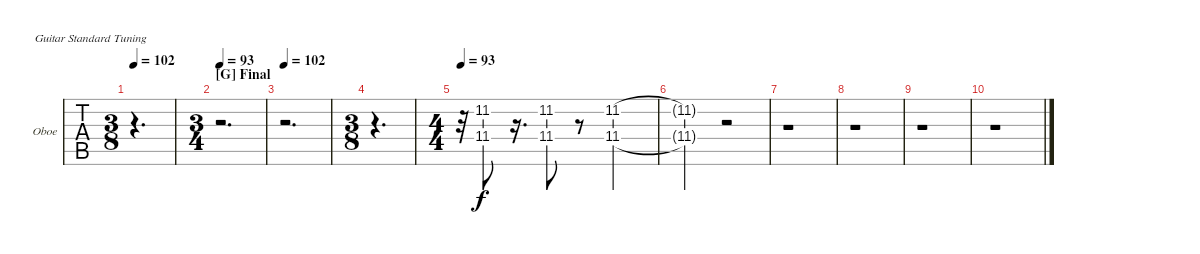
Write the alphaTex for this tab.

\defaultSystemsLayout 4
\bracketExtendMode nobrackets
\firstSystemTrackNameOrientation horizontal
\otherSystemsTrackNameOrientation horizontal
\track ("Oboe" "Oboe") {instrument oboe}
\staff {tabs}
\tuning (E4 B3 G3 D3 A2 E2)
\ts (3 8)
\beaming (8 3)
\tempo 102
\clef g2
\ks c
r.4{d dy f} |
\ts (3 4)
\beaming (8 2 2 2)
\section ("G" "Final")
\tempo (93 0.00625)
r.2{d} |
\tempo 102
r.2{d} |
\ts (3 8)
\beaming (8 3)
r.4{d} |
\ts (4 4)
\beaming (8 2 2 2 2)
\tempo 93
r.32 (11.2{acc #} 11.4{acc #}).8 r.16{d} (11.2{acc #} 11.4{acc #}).8 r.8 (11.2{acc #} 11.4{acc #}).2 |
(11.2{t acc #} 11.4{t acc #}).2 r.2 |
\scale
0.915986 r.1 |
\scale
0.606545 r.1 |
\scale
2.11362 r.1 |
\scale
0.363847 r.1
